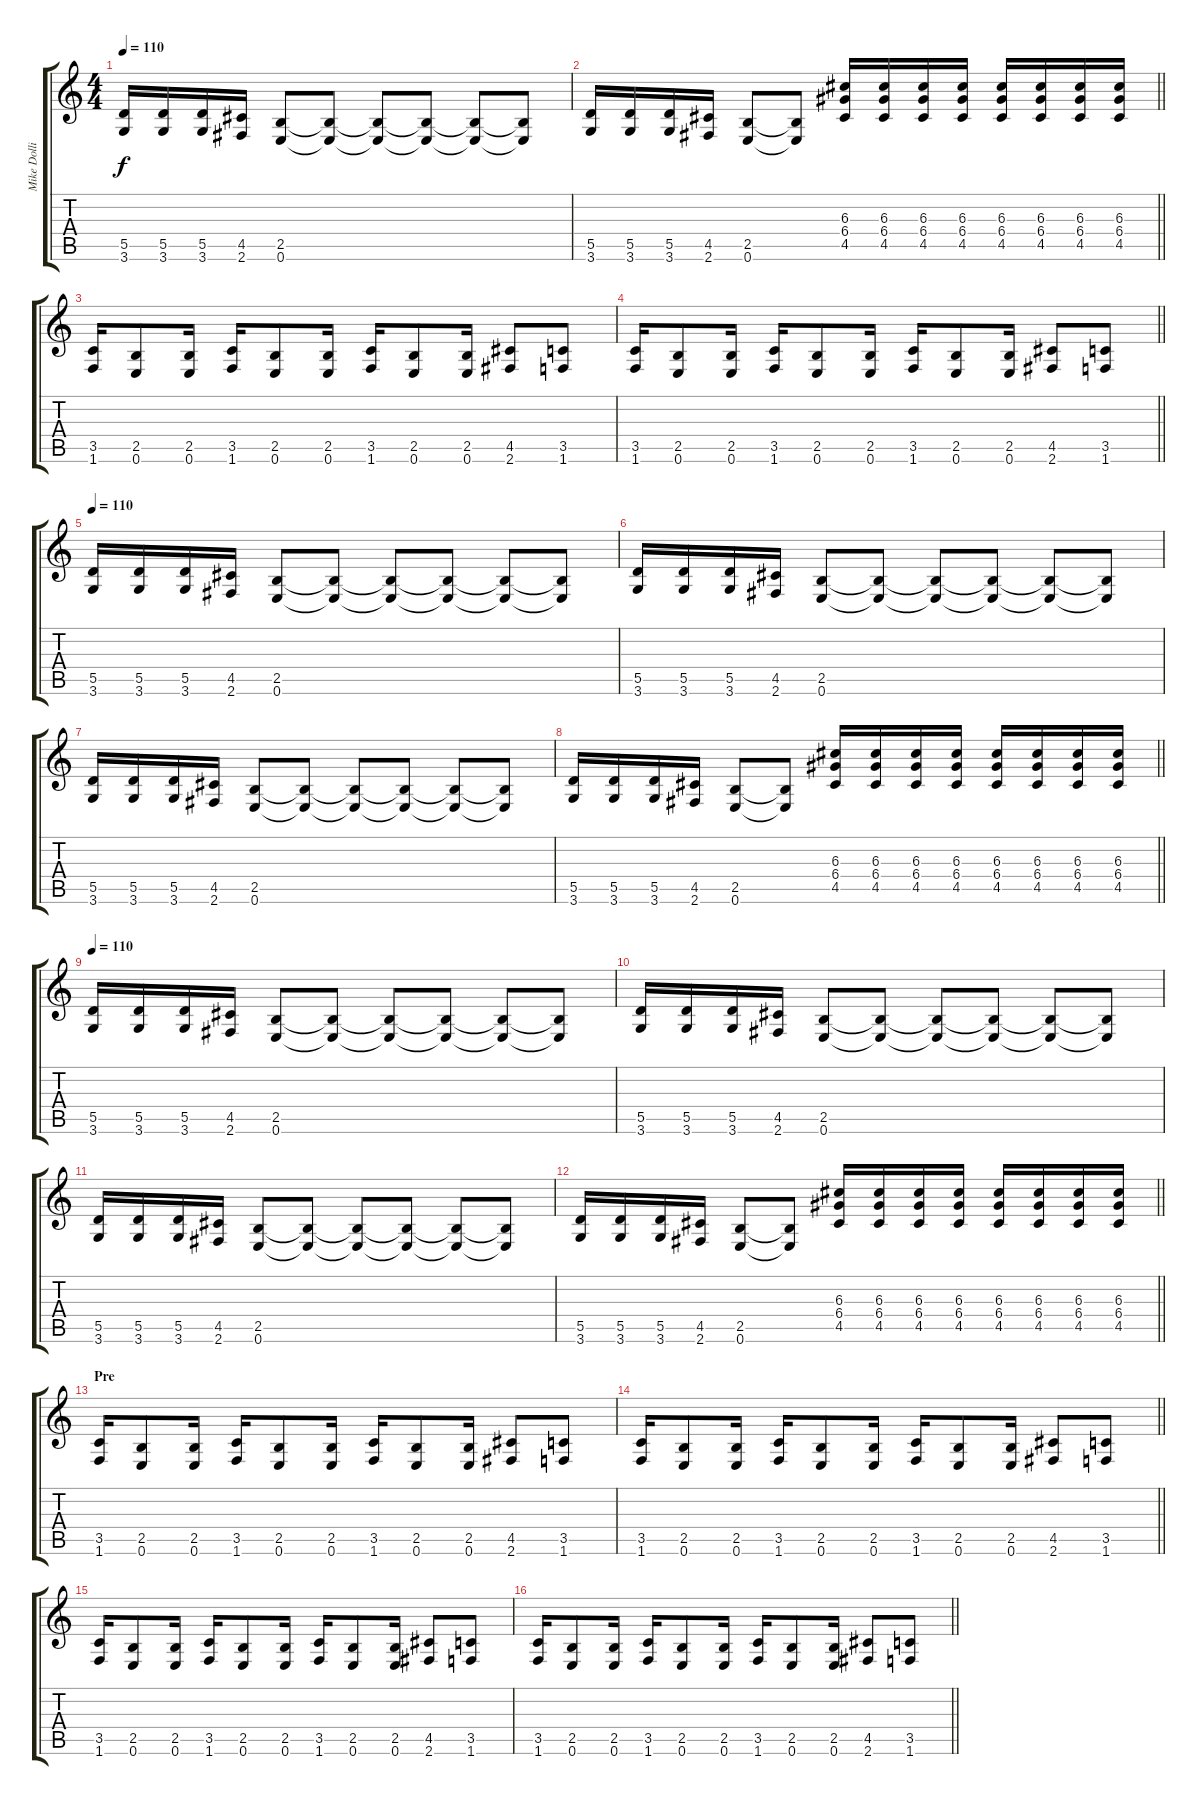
\track ("Mike Dolling" "Mike Dolli") {instrument distortionguitar}
\staff {score tabs}
\tuning (E4 B3 G3 D3 A2 E2) {hide}
\ts (4 4)
\tempo 110
\clef g2
\ks c
(5.5 3.6).16{dy f} (5.5 3.6).16 (5.5 3.6).16 (4.5 2.6).16 (2.5 0.6).8 (2.5{t} 0.6{t}).8 (2.5{t} 0.6{t}).8 (2.5{t} 0.6{t}).8 (2.5{t} 0.6{t}).8 (2.5{t} 0.6{t}).8 |
\barLineRight lightlight
(5.5 3.6).16 (5.5 3.6).16 (5.5 3.6).16 (4.5 2.6).16 (2.5 0.6).8 (2.5{t} 0.6{t}).8 (6.3 6.4 4.5).16 (6.3 6.4 4.5).16 (6.3 6.4 4.5).16 (6.3 6.4 4.5).16 (6.3 6.4 4.5).16 (6.3 6.4 4.5).16 (6.3 6.4 4.5).16 (6.3 6.4 4.5).16 |
\section ("" "")
(3.5 1.6).16 (2.5 0.6).8 (2.5 0.6).16 (3.5 1.6).16 (2.5 0.6).8 (2.5 0.6).16 (3.5 1.6).16 (2.5 0.6).8 (2.5 0.6).16 (4.5 2.6).8 (3.5 1.6).8 |
\barLineRight lightlight
(3.5 1.6).16 (2.5 0.6).8 (2.5 0.6).16 (3.5 1.6).16 (2.5 0.6).8 (2.5 0.6).16 (3.5 1.6).16 (2.5 0.6).8 (2.5 0.6).16 (4.5 2.6).8 (3.5 1.6).8 |
\section ("" "")
\tempo 110
(5.5 3.6).16 (5.5 3.6).16 (5.5 3.6).16 (4.5 2.6).16 (2.5 0.6).8 (2.5{t} 0.6{t}).8 (2.5{t} 0.6{t}).8 (2.5{t} 0.6{t}).8 (2.5{t} 0.6{t}).8 (2.5{t} 0.6{t}).8 |
(5.5 3.6).16 (5.5 3.6).16 (5.5 3.6).16 (4.5 2.6).16 (2.5 0.6).8 (2.5{t} 0.6{t}).8 (2.5{t} 0.6{t}).8 (2.5{t} 0.6{t}).8 (2.5{t} 0.6{t}).8 (2.5{t} 0.6{t}).8 |
(5.5 3.6).16 (5.5 3.6).16 (5.5 3.6).16 (4.5 2.6).16 (2.5 0.6).8 (2.5{t} 0.6{t}).8 (2.5{t} 0.6{t}).8 (2.5{t} 0.6{t}).8 (2.5{t} 0.6{t}).8 (2.5{t} 0.6{t}).8 |
\barLineRight lightlight
(5.5 3.6).16 (5.5 3.6).16 (5.5 3.6).16 (4.5 2.6).16 (2.5 0.6).8 (2.5{t} 0.6{t}).8 (6.3 6.4 4.5).16 (6.3 6.4 4.5).16 (6.3 6.4 4.5).16 (6.3 6.4 4.5).16 (6.3 6.4 4.5).16 (6.3 6.4 4.5).16 (6.3 6.4 4.5).16 (6.3 6.4 4.5).16 |
\tempo 110
(5.5 3.6).16 (5.5 3.6).16 (5.5 3.6).16 (4.5 2.6).16 (2.5 0.6).8 (2.5{t} 0.6{t}).8 (2.5{t} 0.6{t}).8 (2.5{t} 0.6{t}).8 (2.5{t} 0.6{t}).8 (2.5{t} 0.6{t}).8 |
(5.5 3.6).16 (5.5 3.6).16 (5.5 3.6).16 (4.5 2.6).16 (2.5 0.6).8 (2.5{t} 0.6{t}).8 (2.5{t} 0.6{t}).8 (2.5{t} 0.6{t}).8 (2.5{t} 0.6{t}).8 (2.5{t} 0.6{t}).8 |
(5.5 3.6).16 (5.5 3.6).16 (5.5 3.6).16 (4.5 2.6).16 (2.5 0.6).8 (2.5{t} 0.6{t}).8 (2.5{t} 0.6{t}).8 (2.5{t} 0.6{t}).8 (2.5{t} 0.6{t}).8 (2.5{t} 0.6{t}).8 |
\barLineRight lightlight
(5.5 3.6).16 (5.5 3.6).16 (5.5 3.6).16 (4.5 2.6).16 (2.5 0.6).8 (2.5{t} 0.6{t}).8 (6.3 6.4 4.5).16 (6.3 6.4 4.5).16 (6.3 6.4 4.5).16 (6.3 6.4 4.5).16 (6.3 6.4 4.5).16 (6.3 6.4 4.5).16 (6.3 6.4 4.5).16 (6.3 6.4 4.5).16 |
\section ("" "Pre")
(3.5 1.6).16 (2.5 0.6).8 (2.5 0.6).16 (3.5 1.6).16 (2.5 0.6).8 (2.5 0.6).16 (3.5 1.6).16 (2.5 0.6).8 (2.5 0.6).16 (4.5 2.6).8 (3.5 1.6).8 |
\barLineRight lightlight
(3.5 1.6).16 (2.5 0.6).8 (2.5 0.6).16 (3.5 1.6).16 (2.5 0.6).8 (2.5 0.6).16 (3.5 1.6).16 (2.5 0.6).8 (2.5 0.6).16 (4.5 2.6).8 (3.5 1.6).8 |
(3.5 1.6).16 (2.5 0.6).8 (2.5 0.6).16 (3.5 1.6).16 (2.5 0.6).8 (2.5 0.6).16 (3.5 1.6).16 (2.5 0.6).8 (2.5 0.6).16 (4.5 2.6).8 (3.5 1.6).8 |
\barLineRight lightlight
(3.5 1.6).16 (2.5 0.6).8 (2.5 0.6).16 (3.5 1.6).16 (2.5 0.6).8 (2.5 0.6).16 (3.5 1.6).16 (2.5 0.6).8 (2.5 0.6).16 (4.5 2.6).8 (3.5 1.6).8
